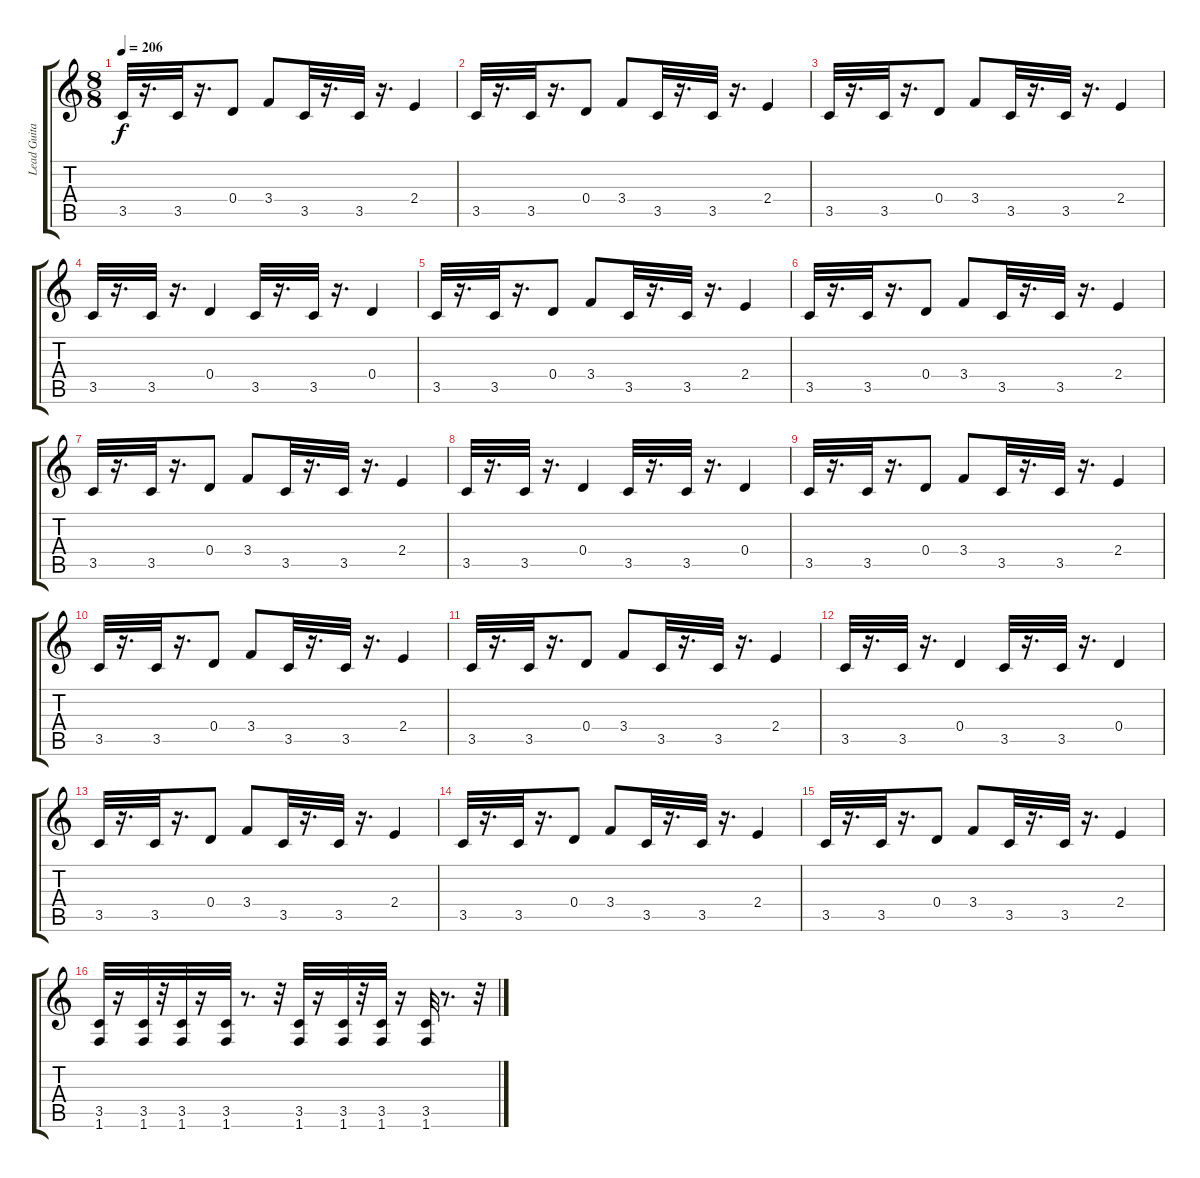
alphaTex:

\track ("Lead Guitar" "Lead Guita") {instrument distortionguitar}
\staff {score tabs}
\tuning (E4 B3 G3 D3 A2 E2) {hide}
\ts (8 8)
\tempo 206
\clef g2
\ks c
3.5.32{dy f} r.16{d} 3.5.32 r.16{d} 0.4.8 3.4.8 3.5.32 r.16{d} 3.5.32 r.16{d} 2.4.4 |
3.5.32 r.16{d} 3.5.32 r.16{d} 0.4.8 3.4.8 3.5.32 r.16{d} 3.5.32 r.16{d} 2.4.4 |
3.5.32 r.16{d} 3.5.32 r.16{d} 0.4.8 3.4.8 3.5.32 r.16{d} 3.5.32 r.16{d} 2.4.4 |
3.5.32 r.16{d} 3.5.32 r.16{d} 0.4.4 3.5.32 r.16{d} 3.5.32 r.16{d} 0.4.4 |
3.5.32 r.16{d} 3.5.32 r.16{d} 0.4.8 3.4.8 3.5.32 r.16{d} 3.5.32 r.16{d} 2.4.4 |
3.5.32 r.16{d} 3.5.32 r.16{d} 0.4.8 3.4.8 3.5.32 r.16{d} 3.5.32 r.16{d} 2.4.4 |
3.5.32 r.16{d} 3.5.32 r.16{d} 0.4.8 3.4.8 3.5.32 r.16{d} 3.5.32 r.16{d} 2.4.4 |
3.5.32 r.16{d} 3.5.32 r.16{d} 0.4.4 3.5.32 r.16{d} 3.5.32 r.16{d} 0.4.4 |
3.5.32 r.16{d} 3.5.32 r.16{d} 0.4.8 3.4.8 3.5.32 r.16{d} 3.5.32 r.16{d} 2.4.4 |
3.5.32 r.16{d} 3.5.32 r.16{d} 0.4.8 3.4.8 3.5.32 r.16{d} 3.5.32 r.16{d} 2.4.4 |
3.5.32 r.16{d} 3.5.32 r.16{d} 0.4.8 3.4.8 3.5.32 r.16{d} 3.5.32 r.16{d} 2.4.4 |
3.5.32 r.16{d} 3.5.32 r.16{d} 0.4.4 3.5.32 r.16{d} 3.5.32 r.16{d} 0.4.4 |
3.5.32 r.16{d} 3.5.32 r.16{d} 0.4.8 3.4.8 3.5.32 r.16{d} 3.5.32 r.16{d} 2.4.4 |
3.5.32 r.16{d} 3.5.32 r.16{d} 0.4.8 3.4.8 3.5.32 r.16{d} 3.5.32 r.16{d} 2.4.4 |
3.5.32 r.16{d} 3.5.32 r.16{d} 0.4.8 3.4.8 3.5.32 r.16{d} 3.5.32 r.16{d} 2.4.4 |
(3.5 1.6).32 r.16 (3.5 1.6).32 r.32 (3.5 1.6).32 r.16 (3.5 1.6).32 r.8{d} r.32 (3.5 1.6).32 r.16 (3.5 1.6).32 r.32 (3.5 1.6).32 r.16 (3.5 1.6).32 r.8{d} r.32
